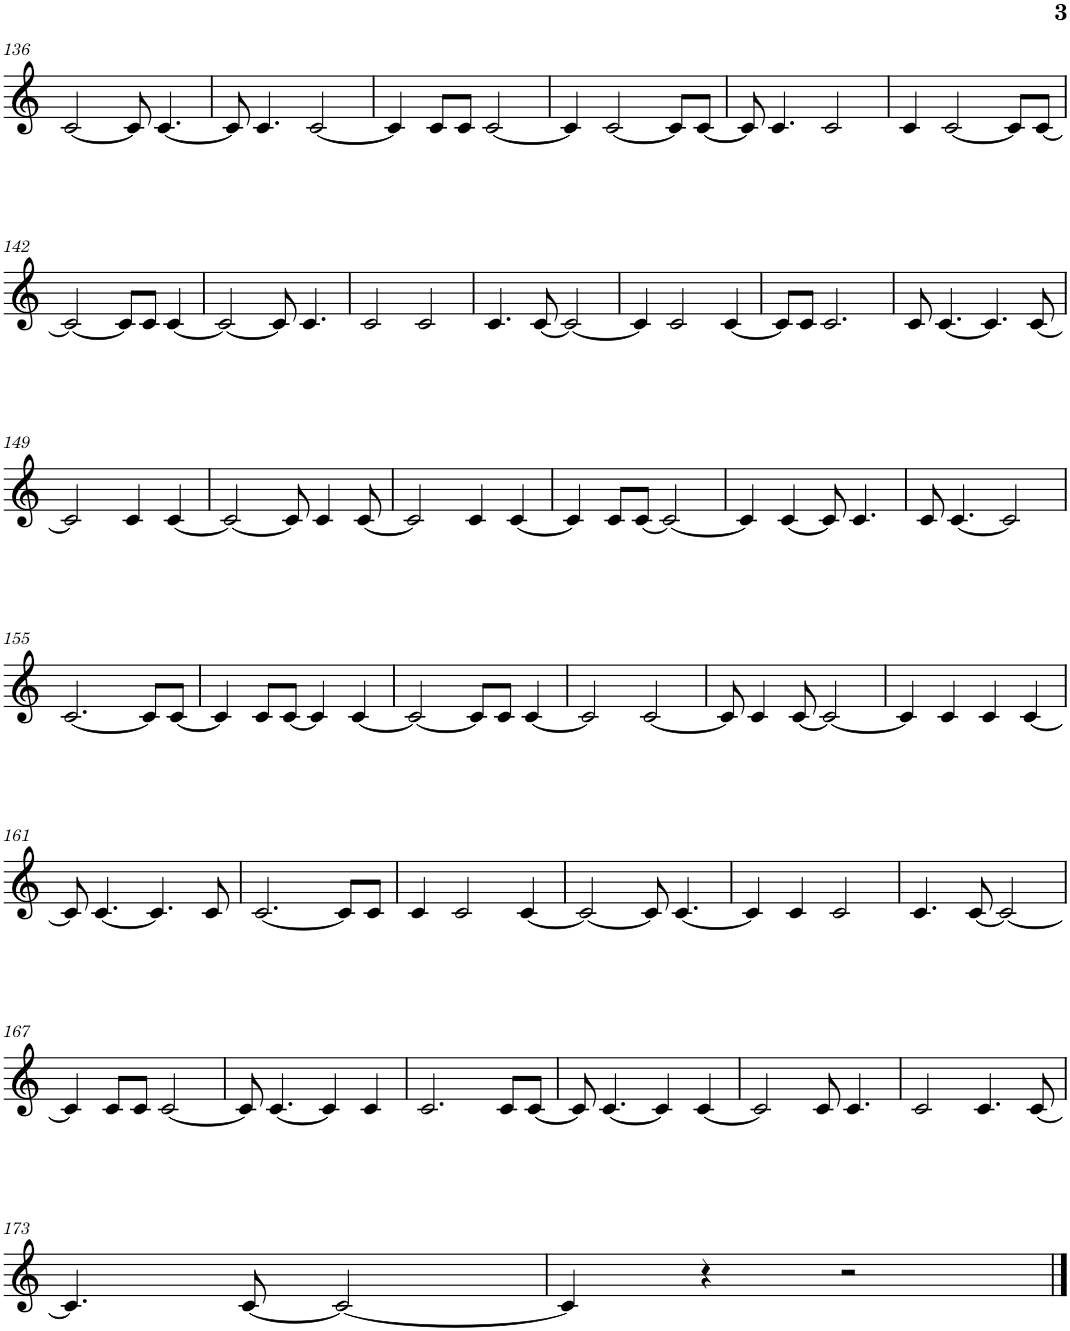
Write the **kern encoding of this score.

**kern
*part1
*staff1
*I"Piano
*I'Pno.
!!LO:PB:g=z
*clefG2
*k[]
*M4/4
=136
[2c/
8c/]
[4.c/
=137
8c/]
4.c/
[2c/
=138
4c/]
8c/L
8c/J
[2c/
=139
4c/]
[2c/
8c/L]
[8c/J
=140
8c/]
4.c/
2c/
=141
4c/
[2c/
8c/L]
[8c/J
!!LO:LB:g=z
=142
2c/_
8c/L]
8c/J
[4c/
=143
2c/_
8c/]
4.c/
=144
2c/
2c/
=145
4.c/
[8c/
2c/_
=146
4c/]
2c/
[4c/
=147
8c/L]
8c/J
2.c/
=148
8c/
[4.c/
4.c/]
[8c/
!!LO:LB:g=z
=149
2c/]
4c/
[4c/
=150
2c/_
8c/]
4c/
[8c/
=151
2c/]
4c/
[4c/
=152
4c/]
8c/L
[8c/J
2c/_
=153
4c/]
[4c/
8c/]
4.c/
=154
8c/
[4.c/
2c/]
!!LO:LB:g=z
=155
[2.c/
8c/L]
[8c/J
=156
4c/]
8c/L
[8c/J
4c/]
[4c/
=157
2c/_
8c/L]
8c/J
[4c/
=158
2c/]
[2c/
=159
8c/]
4c/
[8c/
2c/_
=160
4c/]
4c/
4c/
[4c/
!!LO:LB:g=z
=161
8c/]
[4.c/
4.c/]
8c/
=162
[2.c/
8c/L]
8c/J
=163
4c/
2c/
[4c/
=164
2c/_
8c/]
[4.c/
=165
4c/]
4c/
2c/
=166
4.c/
[8c/
2c/_
!!LO:LB:g=z
=167
4c/]
8c/L
8c/J
[2c/
=168
8c/]
[4.c/
4c/]
4c/
=169
2.c/
8c/L
[8c/J
=170
8c/]
[4.c/
4c/]
[4c/
=171
2c/]
8c/
4.c/
=172
2c/
4.c/
[8c/
!!LO:LB:g=z
=173
4.c/]
[8c/
2c/_
=174
4c/]
4r
2r
==
*-
